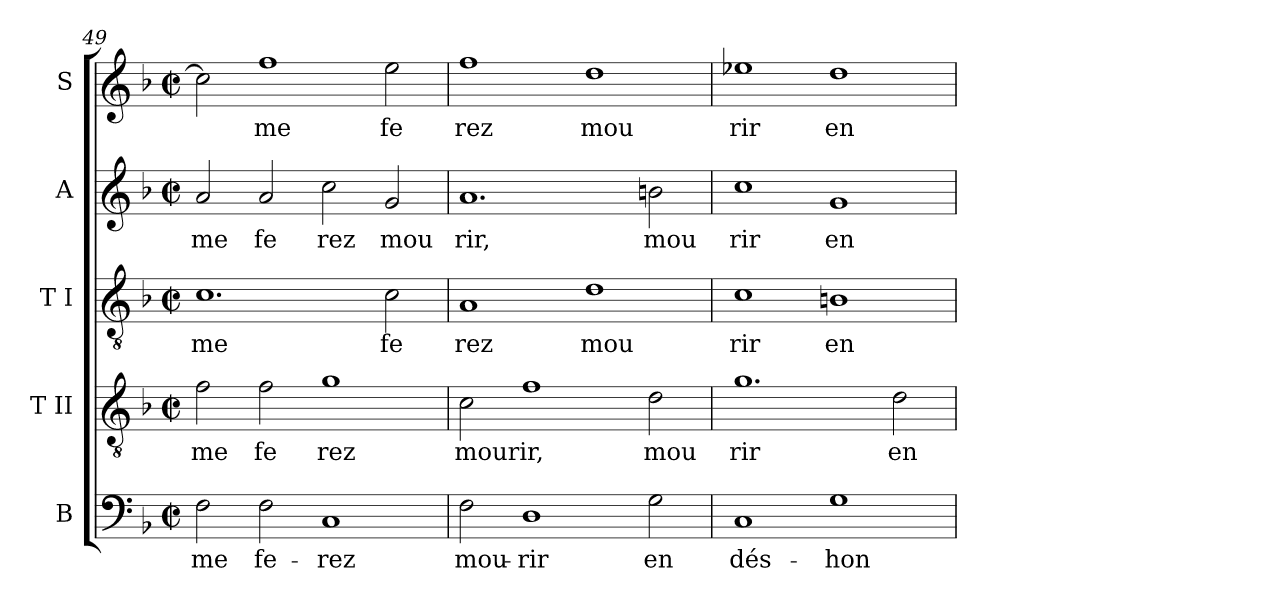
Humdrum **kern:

**kern	**text	**kern	**text	**kern	**text	**kern	**text	**kern	**text
*part5	*part5	*part4	*part4	*part3	*part3	*part2	*part2	*part1	*part1
*staff5	*staff5	*staff4	*staff4	*staff3	*staff3	*staff2	*staff2	*staff1	*staff1
*I"B	*	*I"T II	*	*I"T I	*	*I"A	*	*I"S	*
*clefF4	*	*clefGv2	*	*clefGv2	*	*clefG2	*	*clefG2	*
*k[b-]	*	*k[b-]	*	*k[b-]	*	*k[b-]	*	*k[b-]	*
*F:	*	*F:	*	*F:	*	*F:	*	*F:	*
*M2/2	*	*M2/2	*	*M2/2	*	*M2/2	*	*M2/2	*
*met(c|)	*	*met(c|)	*	*met(c|)	*	*met(c|)	*	*met(c|)	*
=49	=49	=49	=49	=49	=49	=49	=49	=49	=49
!	!LO:LY:b	!	!LO:LY:b:cj	!	!LO:LY:b:cj	!	!LO:LY:b	!	!LO:LY:b:cj
2F\	me	2f\	me	1.c	me	2a/	me	2cc\]	.
!	!LO:LY:b	!	!LO:LY:b:cj	!	!	!	!LO:LY:b	!	!LO:LY:b:cj
2F\	fe-	2f\	fe	.	.	2a/	fe	1ff	me
!	!LO:LY:b	!	!LO:LY:b:cj	!	!	!	!LO:LY:b	!	!
1C	-rez	1g	rez	.	.	2cc\	rez	.	.
!	!	!	!	!	!LO:LY:b:cj	!	!LO:LY:b	!	!LO:LY:b:cj
.	.	.	.	2c\	fe	2g/	mou	2ee\	fe
=50	=50	=50	=50	=50	=50	=50	=50	=50	=50
!	!LO:LY:b	!	!LO:LY:b:cj	!	!LO:LY:b:cj	!	!LO:LY:b	!	!LO:LY:b:cj
2F\	mou-	2c\	mourir,	1A	rez	1.a	rir,	1ff	rez
!	!LO:LY:b	!	!LO:LY:b:cj	!	!	!	!	!	!
1D	-rir	1f	.	.	.	.	.	.	.
!	!	!	!	!	!LO:LY:b:cj	!	!	!	!LO:LY:b:cj
.	.	.	.	1d	mou	.	.	1dd	mou
!	!LO:LY:b	!	!LO:LY:b:cj	!	!	!	!LO:LY:b	!	!
2G\	en	2d\	mou	.	.	2bn\	mou	.	.
=51	=51	=51	=51	=51	=51	=51	=51	=51	=51
!	!LO:LY:b	!	!LO:LY:b:cj	!	!LO:LY:b:cj	!	!LO:LY:b	!	!LO:LY:b:cj
1C	dés-	1.g	rir	1c	rir	1cc	rir	1ee-X	rir
!	!LO:LY:b	!	!	!	!LO:LY:b:cj	!	!LO:LY:b	!	!LO:LY:b:cj
1G	-hon-	.	.	1Bn	en	1g	en	1dd	en
!	!	!	!LO:LY:b:cj	!	!	!	!	!	!
.	.	2d\	en	.	.	.	.	.	.
=	=	=	=	=	=	=	=	=	=
*-	*-	*-	*-	*-	*-	*-	*-	*-	*-
